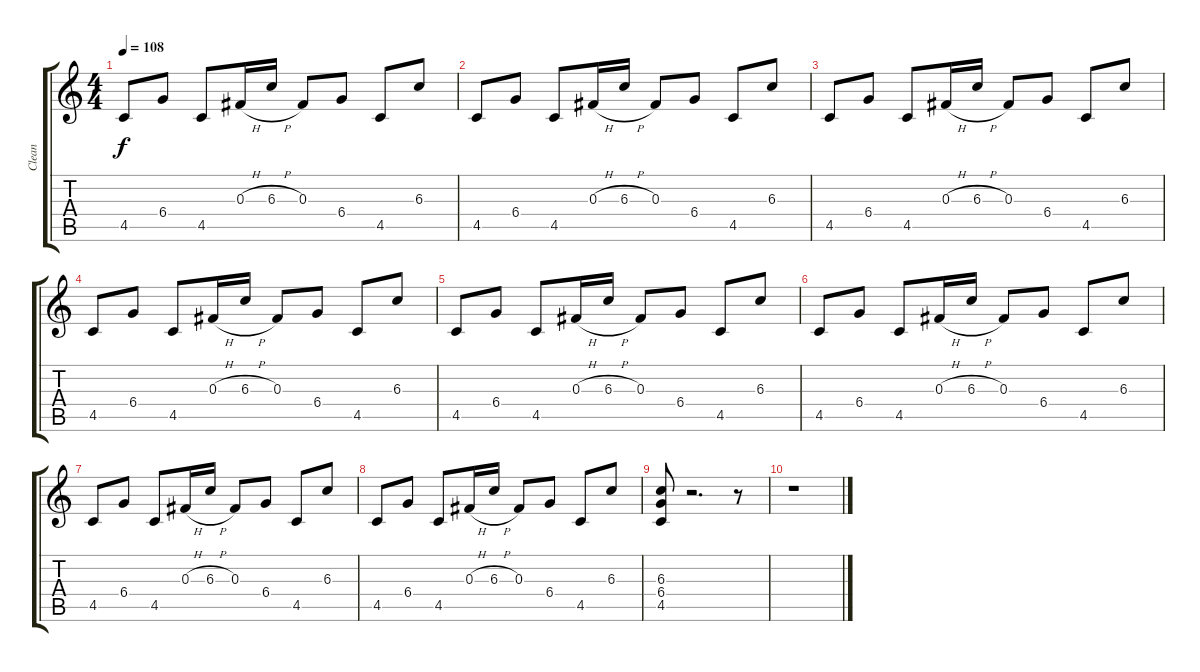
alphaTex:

\track ("Clean" "Clean") {instrument electricguitarjazz}
\staff {score tabs}
\tuning (Eb4 Bb3 Gb3 Db3 Ab2 Eb2) {hide}
\ts (4 4)
\tempo 108
\clef g2
\ks c
4.5.8{dy f} 6.4.8 4.5.8 0.3{h}.16 6.3{h}.16 0.3.8 6.4.8 4.5.8 6.3.8 |
4.5.8 6.4.8 4.5.8 0.3{h}.16 6.3{h}.16 0.3.8 6.4.8 4.5.8 6.3.8 |
4.5.8 6.4.8 4.5.8 0.3{h}.16 6.3{h}.16 0.3.8 6.4.8 4.5.8 6.3.8 |
4.5.8 6.4.8 4.5.8 0.3{h}.16 6.3{h}.16 0.3.8 6.4.8 4.5.8 6.3.8 |
4.5.8 6.4.8 4.5.8 0.3{h}.16 6.3{h}.16 0.3.8 6.4.8 4.5.8 6.3.8 |
4.5.8 6.4.8 4.5.8 0.3{h}.16 6.3{h}.16 0.3.8 6.4.8 4.5.8 6.3.8 |
4.5.8 6.4.8 4.5.8 0.3{h}.16 6.3{h}.16 0.3.8 6.4.8 4.5.8 6.3.8 |
4.5.8 6.4.8 4.5.8 0.3{h}.16 6.3{h}.16 0.3.8 6.4.8 4.5.8 6.3.8 |
(6.3 6.4 4.5).8 r.2{d} r.8 |
r.1
